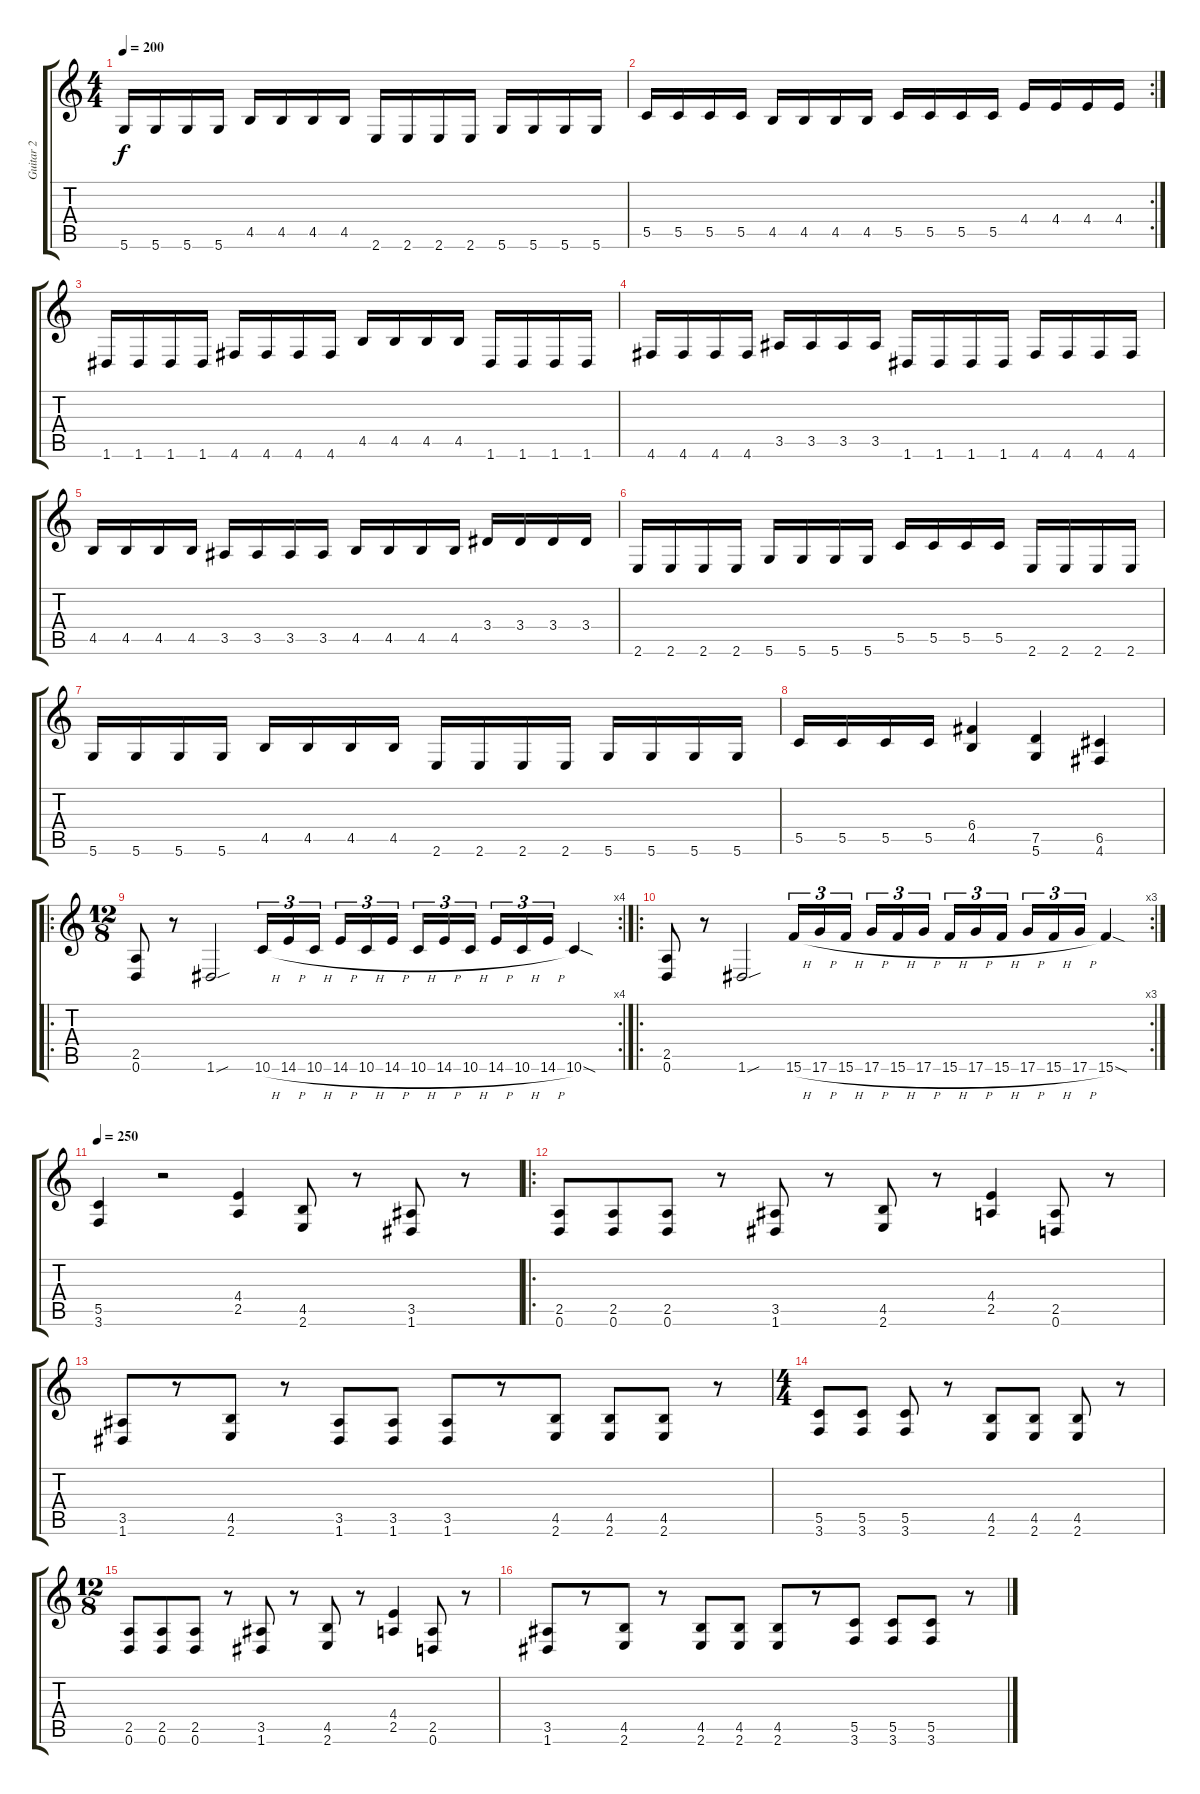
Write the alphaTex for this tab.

\track ("Guitar 2" "Guitar 2") {instrument distortionguitar}
\staff {score tabs}
\tuning (D4 A3 F3 C3 G2 D2) {hide}
\ts (4 4)
\tempo 200
\clef g2
\ks c
5.6.16{dy f} 5.6.16 5.6.16 5.6.16 4.5.16 4.5.16 4.5.16 4.5.16 2.6.16 2.6.16 2.6.16 2.6.16 5.6.16 5.6.16 5.6.16 5.6.16 |
\rc 2
5.5.16 5.5.16 5.5.16 5.5.16 4.5.16 4.5.16 4.5.16 4.5.16 5.5.16 5.5.16 5.5.16 5.5.16 4.4.16 4.4.16 4.4.16 4.4.16 |
1.6.16 1.6.16 1.6.16 1.6.16 4.6.16 4.6.16 4.6.16 4.6.16 4.5.16 4.5.16 4.5.16 4.5.16 1.6.16 1.6.16 1.6.16 1.6.16 |
4.6.16 4.6.16 4.6.16 4.6.16 3.5.16 3.5.16 3.5.16 3.5.16 1.6.16 1.6.16 1.6.16 1.6.16 4.6.16 4.6.16 4.6.16 4.6.16 |
4.5.16 4.5.16 4.5.16 4.5.16 3.5.16 3.5.16 3.5.16 3.5.16 4.5.16 4.5.16 4.5.16 4.5.16 3.4.16 3.4.16 3.4.16 3.4.16 |
2.6.16 2.6.16 2.6.16 2.6.16 5.6.16 5.6.16 5.6.16 5.6.16 5.5.16 5.5.16 5.5.16 5.5.16 2.6.16 2.6.16 2.6.16 2.6.16 |
5.6.16 5.6.16 5.6.16 5.6.16 4.5.16 4.5.16 4.5.16 4.5.16 2.6.16 2.6.16 2.6.16 2.6.16 5.6.16 5.6.16 5.6.16 5.6.16 |
5.5.16 5.5.16 5.5.16 5.5.16 (6.4 4.5).4 (7.5 5.6).4 (6.5 4.6).4 |
\ro
\rc 4
\ts (12 8)
(2.5 0.6).8 r.8 1.6{sou}.2 10.6{h}.16{tu (3 2)} 14.6{h}.16{tu (3 2)} 10.6{h}.16{tu (3 2)} 14.6{h}.16{tu (3 2)} 10.6{h}.16{tu (3 2)} 14.6{h}.16{tu (3 2)} 10.6{h}.16{tu (3 2)} 14.6{h}.16{tu (3 2)} 10.6{h}.16{tu (3 2)} 14.6{h}.16{tu (3 2)} 10.6{h}.16{tu (3 2)} 14.6{h}.16{tu (3 2)} 10.6{sod}.4 |
\ro
\rc 3
(2.5 0.6).8 r.8 1.6{sou}.2 15.6{h}.16{tu (3 2)} 17.6{h}.16{tu (3 2)} 15.6{h}.16{tu (3 2)} 17.6{h}.16{tu (3 2)} 15.6{h}.16{tu (3 2)} 17.6{h}.16{tu (3 2)} 15.6{h}.16{tu (3 2)} 17.6{h}.16{tu (3 2)} 15.6{h}.16{tu (3 2)} 17.6{h}.16{tu (3 2)} 15.6{h}.16{tu (3 2)} 17.6{h}.16{tu (3 2)} 15.6{sod}.4 |
\tempo 250
(5.5 3.6).4 r.2 (4.4 2.5).4 (4.5 2.6).8 r.8 (3.5 1.6).8 r.8 |
\ro
(2.5 0.6).8 (2.5 0.6).8 (2.5 0.6).8 r.8 (3.5 1.6).8 r.8 (4.5 2.6).8 r.8 (4.4 2.5).4 (2.5 0.6).8 r.8 |
(3.5 1.6).8 r.8 (4.5 2.6).8 r.8 (3.5 1.6).8 (3.5 1.6).8 (3.5 1.6).8 r.8 (4.5 2.6).8 (4.5 2.6).8 (4.5 2.6).8 r.8 |
\ts (4 4)
(5.5 3.6).8 (5.5 3.6).8 (5.5 3.6).8 r.8 (4.5 2.6).8 (4.5 2.6).8 (4.5 2.6).8 r.8 |
\ts (12 8)
(2.5 0.6).8 (2.5 0.6).8 (2.5 0.6).8 r.8 (3.5 1.6).8 r.8 (4.5 2.6).8 r.8 (4.4 2.5).4 (2.5 0.6).8 r.8 |
(3.5 1.6).8 r.8 (4.5 2.6).8 r.8 (4.5 2.6).8 (4.5 2.6).8 (4.5 2.6).8 r.8 (5.5 3.6).8 (5.5 3.6).8 (5.5 3.6).8 r.8
